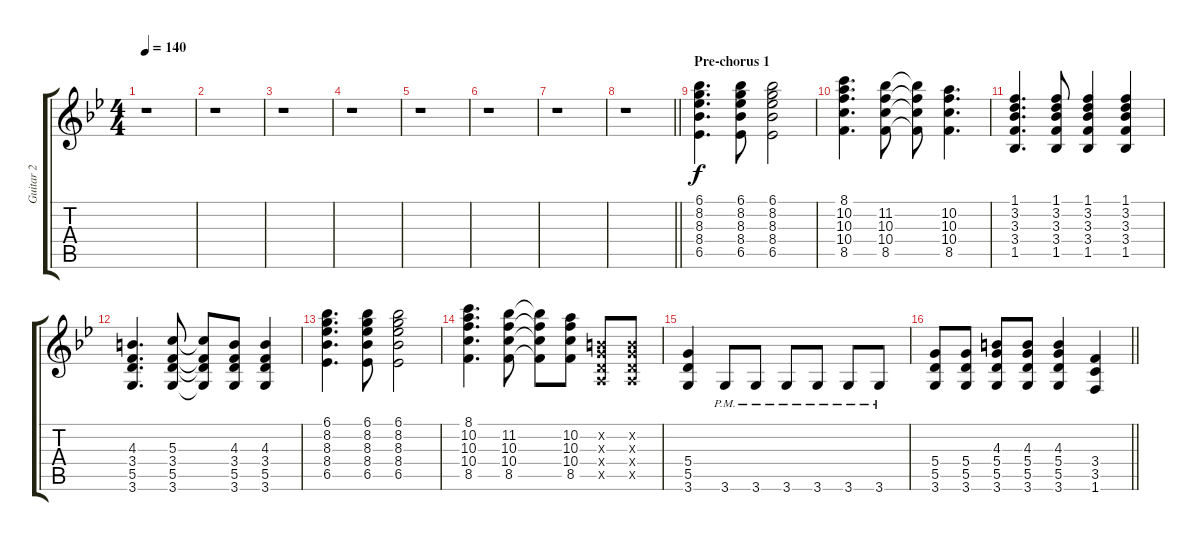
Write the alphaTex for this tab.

\track ("Guitar 2" "Guitar 2") {instrument overdrivenguitar}
\staff {score tabs}
\tuning (E4 B3 G3 D3 A2 E2) {hide}
\ts (4 4)
\tempo 140
\clef g2
\ks bb
r.1{dy f} |
r.1 |
r.1 |
r.1 |
r.1 |
r.1 |
r.1 |
\barLineRight lightlight
r.1 |
\section ("" "Pre-chorus 1")
(6.1 8.2 8.3 8.4 6.5).4{d} (6.1 8.2 8.3 8.4 6.5).8 (6.1 8.2 8.3 8.4 6.5).2 |
(8.1 10.2 10.3 10.4 8.5).4{d} (11.2 10.3 10.4 8.5).8 (11.2{t} 10.3{t} 10.4{t} 8.5{t}).8 (10.2 10.3 10.4 8.5).4{d} |
(1.1 3.2 3.3 3.4 1.5).4{d} (1.1 3.2 3.3 3.4 1.5).8 (1.1 3.2 3.3 3.4 1.5).4 (1.1 3.2 3.3 3.4 1.5).4 |
(4.3 3.4 5.5 3.6).4{d} (5.3 3.4 5.5 3.6).8 (5.3{t} 3.4{t} 5.5{t} 3.6{t}).8 (4.3 3.4 5.5 3.6).8 (4.3 3.4 5.5 3.6).4 |
(6.1 8.2 8.3 8.4 6.5).4{d} (6.1 8.2 8.3 8.4 6.5).8 (6.1 8.2 8.3 8.4 6.5).2 |
(8.1 10.2 10.3 10.4 8.5).4{d} (11.2 10.3 10.4 8.5).8 (11.2{t} 10.3{t} 10.4{t} 8.5{t}).8 (10.2 10.3 10.4 8.5).8 (0.2{x} 0.3{x} 0.4{x} 0.5{x}).8 (0.2{x} 0.3{x} 0.4{x} 0.5{x}).8 |
(5.4 5.5 3.6).4 3.6{pm}.8 3.6{pm}.8 3.6{pm}.8 3.6{pm}.8 3.6{pm}.8 3.6{pm}.8 |
\barLineRight lightlight
(5.4 5.5 3.6).8 (5.4 5.5 3.6).8 (4.3 5.4 5.5 3.6).8 (4.3 5.4 5.5 3.6).8 (4.3 5.4 5.5 3.6).4 (3.4 3.5 1.6).4
